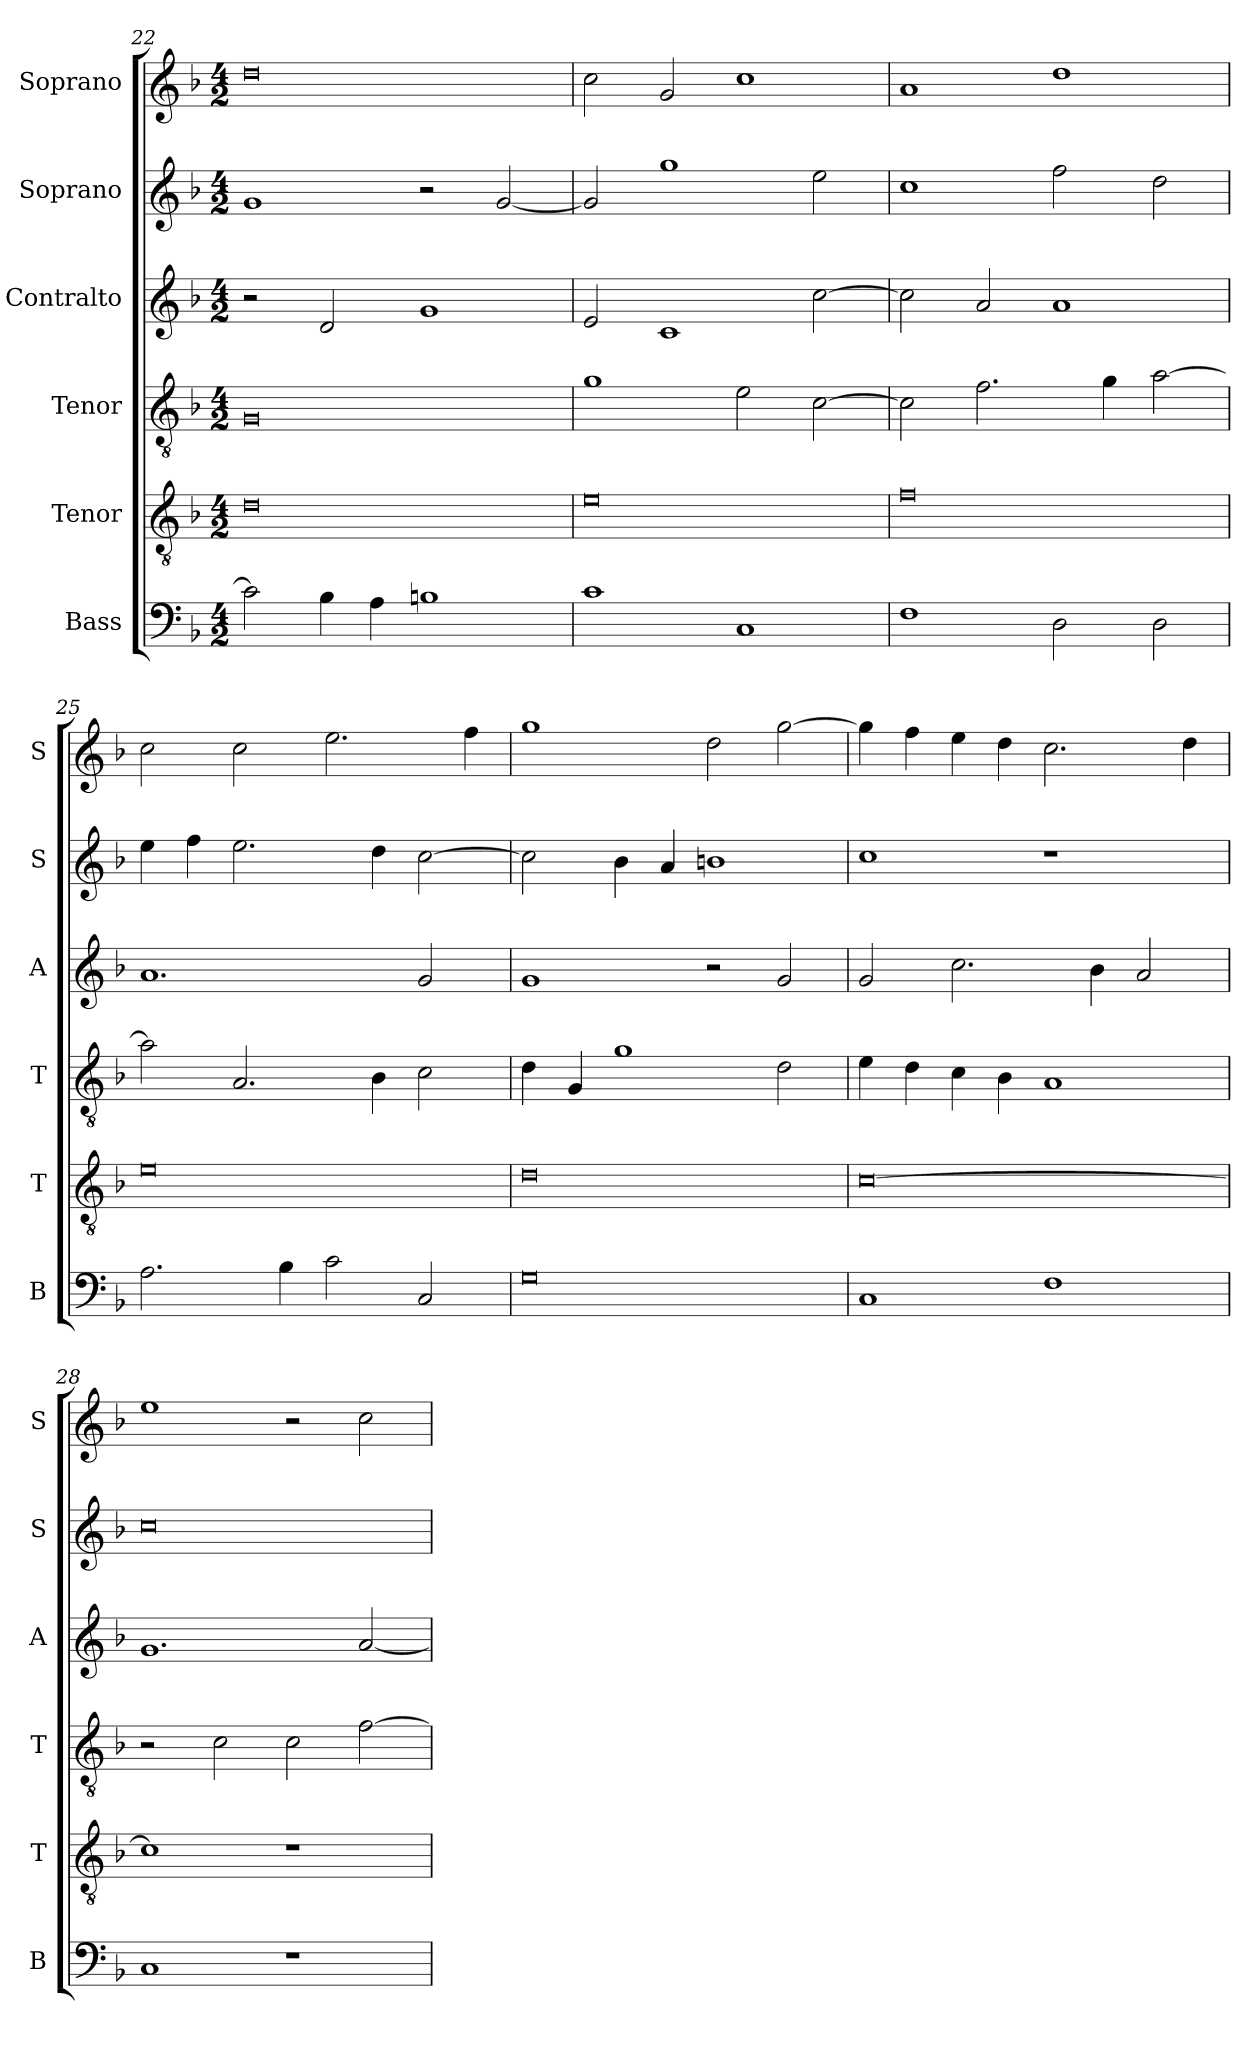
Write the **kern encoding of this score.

**kern	**kern	**kern	**kern	**kern	**kern
*part6	*part5	*part4	*part3	*part2	*part1
*staff6	*staff5	*staff4	*staff3	*staff2	*staff1
*I"Bass	*I"Tenor	*I"Tenor	*I"Contralto	*I"Soprano	*I"Soprano
*I'B	*I'T	*I'T	*I'A	*I'S	*I'S
*clefF4	*clefGv2	*clefGv2	*clefG2	*clefG2	*clefG2
*k[b-]	*k[b-]	*k[b-]	*k[b-]	*k[b-]	*k[b-]
*M4/2	*M4/2	*M4/2	*M4/2	*M4/2	*M4/2
=22	=22	=22	=22	=22	=22
2c]	0d	0G	2r	1g	0dd
4B-	.	.	2d	.	.
4A	.	.	.	.	.
1Bn	.	.	1g	2r	.
.	.	.	.	[2g	.
=23	=23	=23	=23	=23	=23
1c	0e	1g	2e	2g]	2cc
.	.	.	1c	1gg	2g
1C	.	2e	.	.	1cc
.	.	[2c	[2cc	2ee	.
=24	=24	=24	=24	=24	=24
1F	0f	2c]	2cc]	1cc	1a
.	.	2.f	2a	.	.
2D	.	.	1a	2ff	1dd
.	.	4g	.	.	.
2D	.	[2a	.	2dd	.
=25	=25	=25	=25	=25	=25
2.A	0e	2a]	1.a	4ee	2cc
.	.	.	.	4ff	.
.	.	2.A	.	2.ee	2cc
4B-	.	.	.	.	.
2c	.	.	.	.	2.ee
.	.	4B-	.	4dd	.
2C	.	2c	2g	[2cc	.
.	.	.	.	.	4ff
=26	=26	=26	=26	=26	=26
0G	0d	4d	1g	2cc]	1gg
.	.	4G	.	.	.
.	.	1g	.	4b-	.
.	.	.	.	4a	.
.	.	.	2r	1bn	2dd
.	.	2d	2g	.	[2gg
=27	=27	=27	=27	=27	=27
1C	[0c	4e	2g	1cc	4gg]
.	.	4d	.	.	4ff
.	.	4c	2.cc	.	4ee
.	.	4B-	.	.	4dd
1F	.	1A	.	1r	2.cc
.	.	.	4b-	.	.
.	.	.	2a	.	.
.	.	.	.	.	4dd
=28	=28	=28	=28	=28	=28
1C	1c]	2r	1.g	0cc	1ee
.	.	2c	.	.	.
1r	1r	2c	.	.	2r
.	.	[2f	[2a	.	2cc
=	=	=	=	=	=
*-	*-	*-	*-	*-	*-
